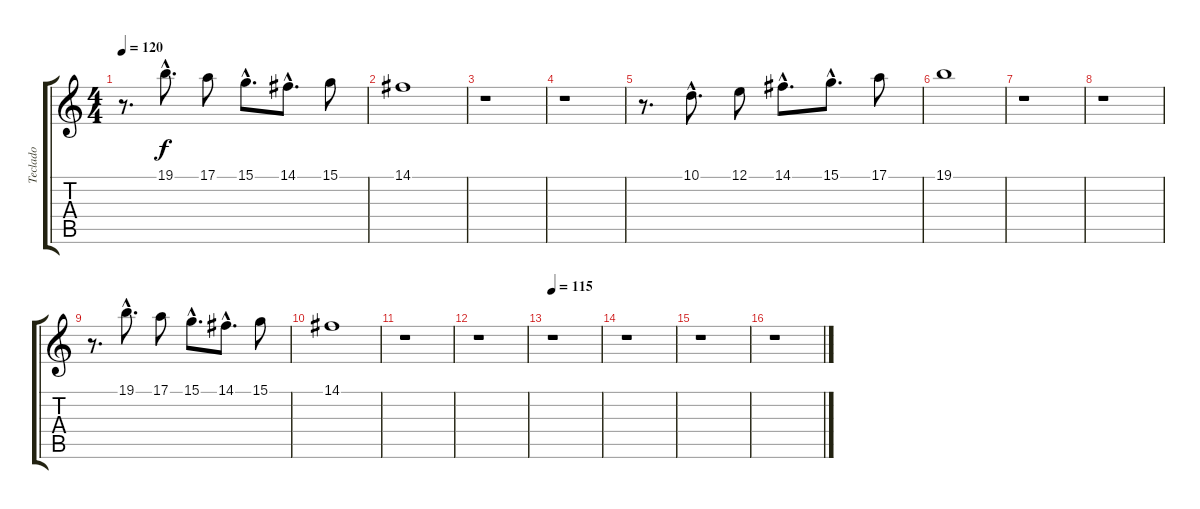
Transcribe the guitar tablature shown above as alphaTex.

\track ("Teclado" "Teclado") {instrument stringensemble1}
\staff {score tabs}
\tuning (E4 B3 G3 D3 A2 E2) {hide}
\ts (4 4)
\tempo 120
\clef g2
\ks c
r.8{d dy f} 19.1{hac}.8{d} 17.1.8 15.1{hac}.8{d} 14.1{hac}.8{d} 15.1.8 |
14.1.1 |
r.1 |
r.1 |
r.8{d} 10.1{hac}.8{d} 12.1.8 14.1{hac}.8{d} 15.1{hac}.8{d} 17.1.8 |
19.1.1 |
r.1 |
r.1 |
r.8{d} 19.1{hac}.8{d} 17.1.8 15.1{hac}.8{d} 14.1{hac}.8{d} 15.1.8 |
14.1.1 |
r.1 |
r.1 |
\tempo 115
r.1 |
r.1 |
r.1 |
r.1
